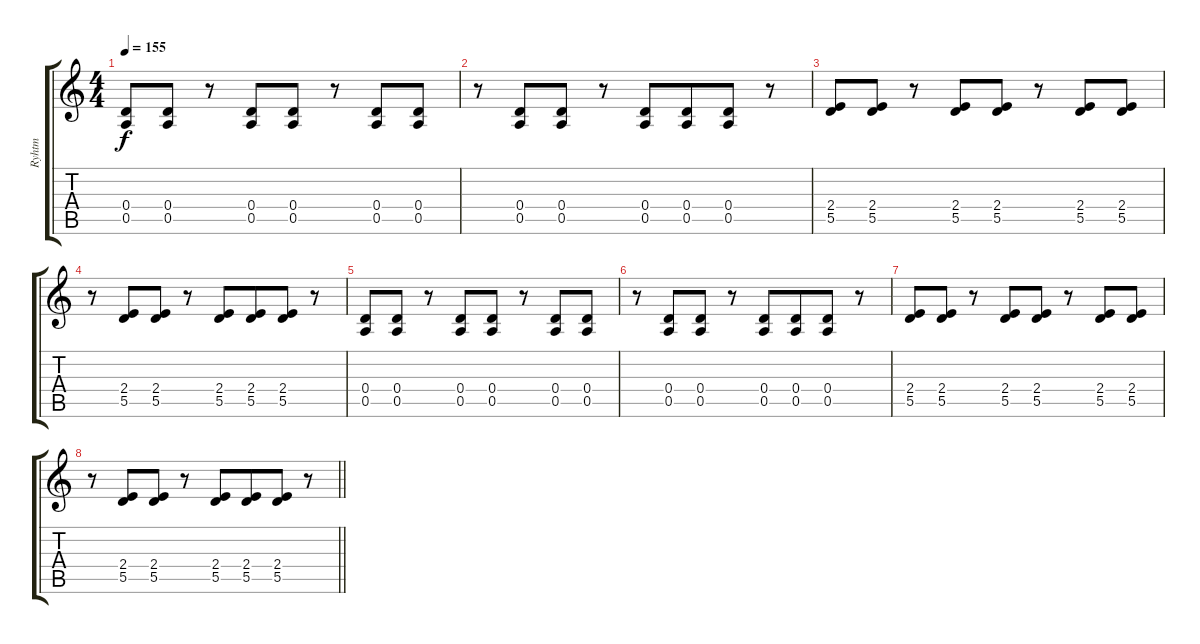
\track ("Ryhtm" "Ryhtm") {instrument distortionguitar}
\staff {score tabs}
\tuning (E4 B3 G3 D3 A2 E2) {hide}
\ts (4 4)
\tempo 155
\clef g2
\ks c
(0.4 0.5).8{dy f} (0.4 0.5).8 r.8 (0.4 0.5).8{beam merge} (0.4 0.5).8 r.8 (0.4 0.5).8 (0.4 0.5).8 |
r.8 (0.4 0.5).8{beam merge} (0.4 0.5).8 r.8 (0.4 0.5).8 (0.4 0.5).8{beam merge} (0.4 0.5).8 r.8 |
(2.4 5.5).8 (2.4 5.5).8 r.8 (2.4 5.5).8{beam merge} (2.4 5.5).8 r.8 (2.4 5.5).8 (2.4 5.5).8 |
r.8 (2.4 5.5).8{beam merge} (2.4 5.5).8 r.8 (2.4 5.5).8{beam merge} (2.4 5.5).8{beam merge} (2.4 5.5).8 r.8 |
(0.4 0.5).8 (0.4 0.5).8 r.8 (0.4 0.5).8{beam merge} (0.4 0.5).8 r.8 (0.4 0.5).8 (0.4 0.5).8 |
r.8 (0.4 0.5).8{beam merge} (0.4 0.5).8 r.8 (0.4 0.5).8 (0.4 0.5).8{beam merge} (0.4 0.5).8 r.8 |
(2.4 5.5).8 (2.4 5.5).8 r.8 (2.4 5.5).8{beam merge} (2.4 5.5).8 r.8 (2.4 5.5).8 (2.4 5.5).8 |
\barLineRight lightlight
r.8 (2.4 5.5).8{beam merge} (2.4 5.5).8 r.8 (2.4 5.5).8{beam merge} (2.4 5.5).8{beam merge} (2.4 5.5).8 r.8
